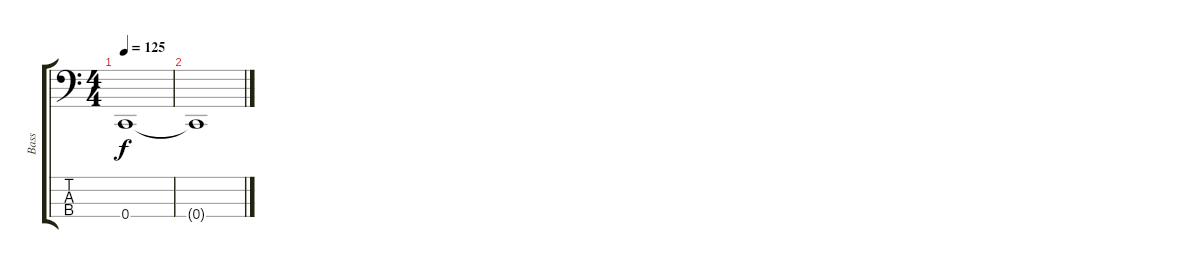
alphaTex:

\track ("Bass" "Bass") {instrument electricbasspick}
\staff {score tabs}
\tuning (F2 C2 G1 C1) {hide}
\ts (4 4)
\tempo 125
\clef f4
\ks c
0.4{t}.1{dy f} |
0.4{t}.1
